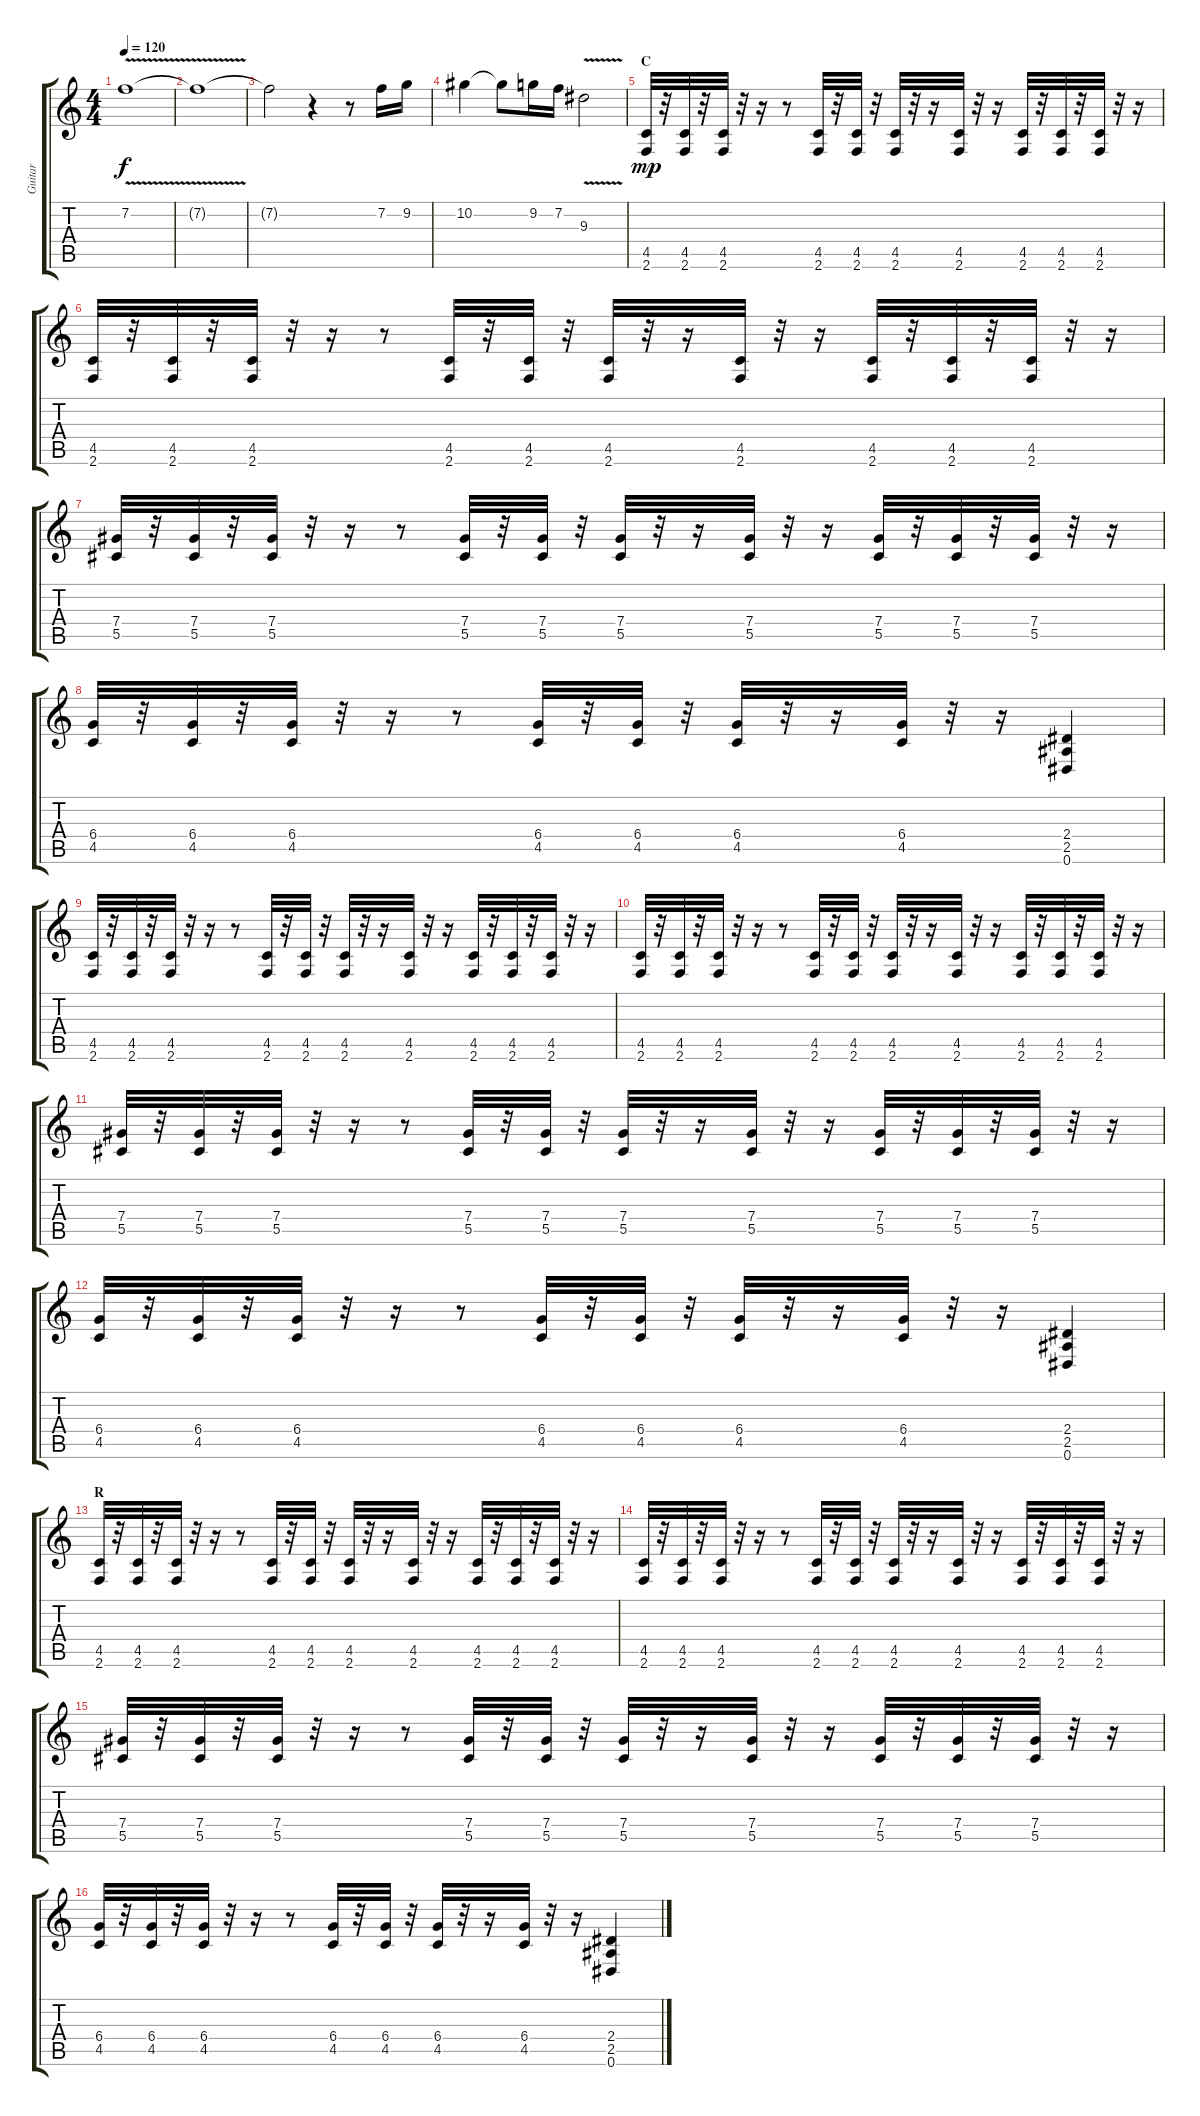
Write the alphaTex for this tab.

\track ("Guitar" "Guitar") {instrument distortionguitar}
\staff {score tabs}
\tuning (Eb4 Bb3 Gb3 Db3 Ab2 Eb2) {hide}
\ts (4 4)
\tempo 120
\clef g2
\ks c
7.2{v}.1{dy f} |
7.2{t}.1 |
7.2{t}.2 r.4 r.8 7.2.16 9.2.16 |
10.2.4 10.2{t}.8 9.2.16 7.2.16 9.3{v}.2 |
\section ("" "C")
(4.5 2.6).32{dy mp volume 10} r.32 (4.5 2.6).32 r.32 (4.5 2.6).32 r.32 r.16 r.8 (4.5 2.6).32 r.32 (4.5 2.6).32 r.32 (4.5 2.6).32 r.32 r.16 (4.5 2.6).32 r.32 r.16 (4.5 2.6).32 r.32 (4.5 2.6).32 r.32 (4.5 2.6).32 r.32 r.16 |
(4.5 2.6).32 r.32 (4.5 2.6).32 r.32 (4.5 2.6).32 r.32 r.16 r.8 (4.5 2.6).32 r.32 (4.5 2.6).32 r.32 (4.5 2.6).32 r.32 r.16 (4.5 2.6).32 r.32 r.16 (4.5 2.6).32 r.32 (4.5 2.6).32 r.32 (4.5 2.6).32 r.32 r.16 |
(7.4 5.5).32 r.32 (7.4 5.5).32 r.32 (7.4 5.5).32 r.32 r.16 r.8 (7.4 5.5).32 r.32 (7.4 5.5).32 r.32 (7.4 5.5).32 r.32 r.16 (7.4 5.5).32 r.32 r.16 (7.4 5.5).32 r.32 (7.4 5.5).32 r.32 (7.4 5.5).32 r.32 r.16 |
(6.4 4.5).32 r.32 (6.4 4.5).32 r.32 (6.4 4.5).32 r.32 r.16 r.8 (6.4 4.5).32 r.32 (6.4 4.5).32 r.32 (6.4 4.5).32 r.32 r.16 (6.4 4.5).32 r.32 r.16 (2.4 2.5 0.6).4 |
(4.5 2.6).32 r.32 (4.5 2.6).32 r.32 (4.5 2.6).32 r.32 r.16 r.8 (4.5 2.6).32 r.32 (4.5 2.6).32 r.32 (4.5 2.6).32 r.32 r.16 (4.5 2.6).32 r.32 r.16 (4.5 2.6).32 r.32 (4.5 2.6).32 r.32 (4.5 2.6).32 r.32 r.16 |
(4.5 2.6).32 r.32 (4.5 2.6).32 r.32 (4.5 2.6).32 r.32 r.16 r.8 (4.5 2.6).32 r.32 (4.5 2.6).32 r.32 (4.5 2.6).32 r.32 r.16 (4.5 2.6).32 r.32 r.16 (4.5 2.6).32 r.32 (4.5 2.6).32 r.32 (4.5 2.6).32 r.32 r.16 |
(7.4 5.5).32 r.32 (7.4 5.5).32 r.32 (7.4 5.5).32 r.32 r.16 r.8 (7.4 5.5).32 r.32 (7.4 5.5).32 r.32 (7.4 5.5).32 r.32 r.16 (7.4 5.5).32 r.32 r.16 (7.4 5.5).32 r.32 (7.4 5.5).32 r.32 (7.4 5.5).32 r.32 r.16 |
(6.4 4.5).32 r.32 (6.4 4.5).32 r.32 (6.4 4.5).32 r.32 r.16 r.8 (6.4 4.5).32 r.32 (6.4 4.5).32 r.32 (6.4 4.5).32 r.32 r.16 (6.4 4.5).32 r.32 r.16 (2.4 2.5 0.6).4 |
\section ("" "R")
(4.5 2.6).32 r.32 (4.5 2.6).32 r.32 (4.5 2.6).32 r.32 r.16 r.8 (4.5 2.6).32 r.32 (4.5 2.6).32 r.32 (4.5 2.6).32 r.32 r.16 (4.5 2.6).32 r.32 r.16 (4.5 2.6).32 r.32 (4.5 2.6).32 r.32 (4.5 2.6).32 r.32 r.16 |
(4.5 2.6).32 r.32 (4.5 2.6).32 r.32 (4.5 2.6).32 r.32 r.16 r.8 (4.5 2.6).32 r.32 (4.5 2.6).32 r.32 (4.5 2.6).32 r.32 r.16 (4.5 2.6).32 r.32 r.16 (4.5 2.6).32 r.32 (4.5 2.6).32 r.32 (4.5 2.6).32 r.32 r.16 |
(7.4 5.5).32 r.32 (7.4 5.5).32 r.32 (7.4 5.5).32 r.32 r.16 r.8 (7.4 5.5).32 r.32 (7.4 5.5).32 r.32 (7.4 5.5).32 r.32 r.16 (7.4 5.5).32 r.32 r.16 (7.4 5.5).32 r.32 (7.4 5.5).32 r.32 (7.4 5.5).32 r.32 r.16 |
(6.4 4.5).32 r.32 (6.4 4.5).32 r.32 (6.4 4.5).32 r.32 r.16 r.8 (6.4 4.5).32 r.32 (6.4 4.5).32 r.32 (6.4 4.5).32 r.32 r.16 (6.4 4.5).32 r.32 r.16 (2.4 2.5 0.6).4
